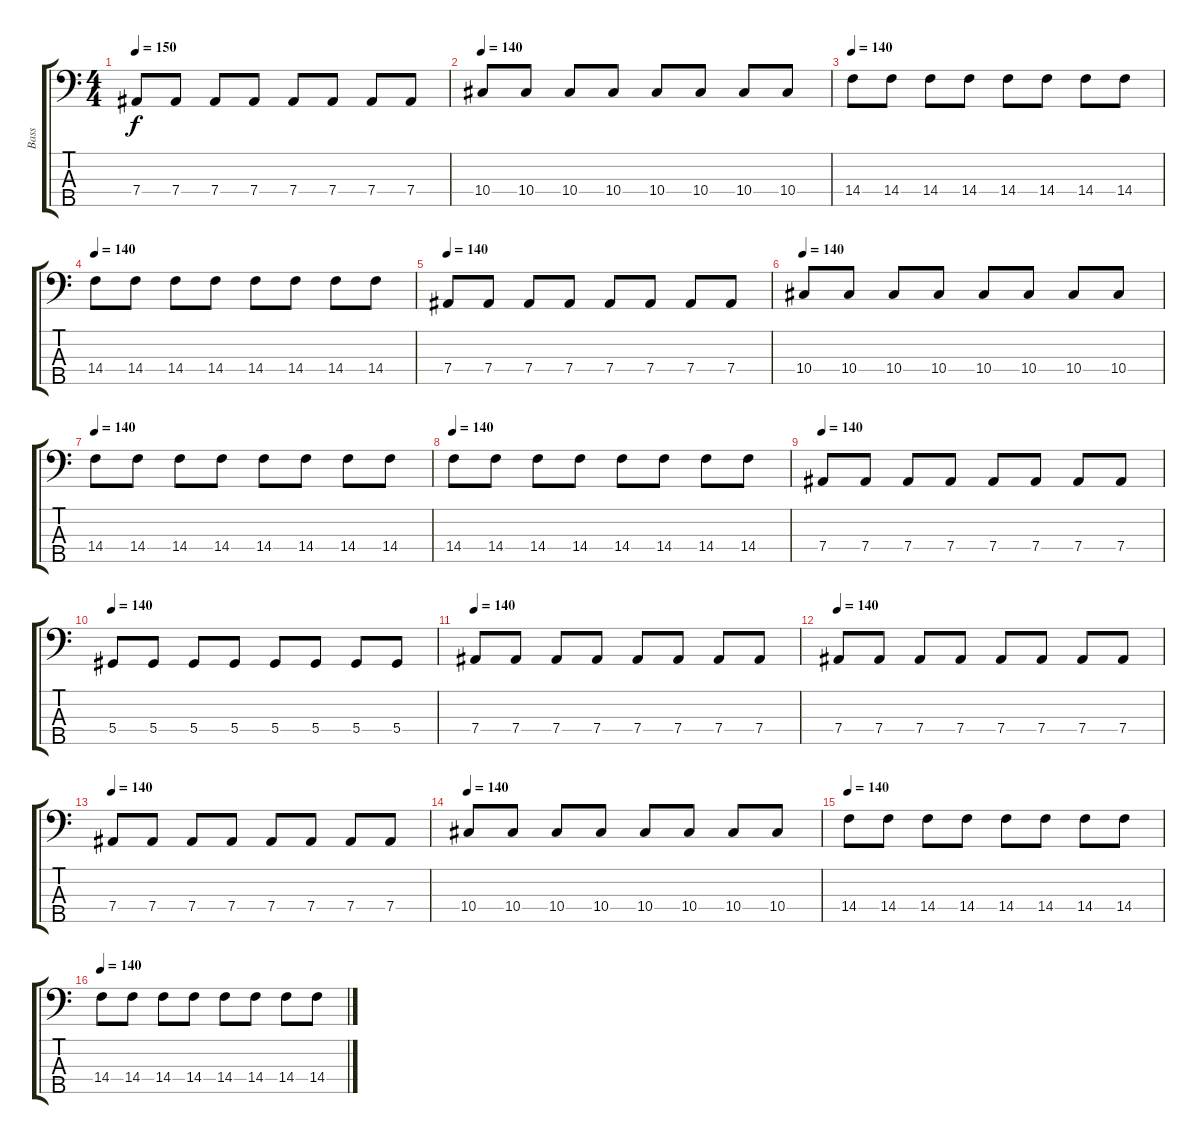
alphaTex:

\track ("Bass" "Bass") {instrument electricbassfinger}
\staff {score tabs}
\tuning (Gb2 Db2 Ab1 Eb1 Bb0) {hide}
\ts (4 4)
\tempo 150
\tempo 140
\tempo 150
\clef f4
\ks c
7.4.8{dy f instrument electricbassfinger} 7.4.8 7.4.8 7.4.8 7.4.8 7.4.8 7.4.8 7.4.8 |
\tempo 140
10.4.8 10.4.8 10.4.8 10.4.8 10.4.8 10.4.8 10.4.8 10.4.8 |
\tempo 140
14.4.8 14.4.8 14.4.8 14.4.8 14.4.8 14.4.8 14.4.8 14.4.8 |
\tempo 140
14.4.8 14.4.8 14.4.8 14.4.8 14.4.8 14.4.8 14.4.8 14.4.8 |
\tempo 140
7.4.8 7.4.8 7.4.8 7.4.8 7.4.8 7.4.8 7.4.8 7.4.8 |
\tempo 140
10.4.8 10.4.8 10.4.8 10.4.8 10.4.8 10.4.8 10.4.8 10.4.8 |
\tempo 140
14.4.8 14.4.8 14.4.8 14.4.8 14.4.8 14.4.8 14.4.8 14.4.8 |
\tempo 140
14.4.8 14.4.8 14.4.8 14.4.8 14.4.8 14.4.8 14.4.8 14.4.8 |
\tempo 140
7.4.8 7.4.8 7.4.8 7.4.8 7.4.8 7.4.8 7.4.8 7.4.8 |
\tempo 140
5.4.8 5.4.8 5.4.8 5.4.8 5.4.8 5.4.8 5.4.8 5.4.8 |
\tempo 140
7.4.8 7.4.8 7.4.8 7.4.8 7.4.8 7.4.8 7.4.8 7.4.8 |
\tempo 140
7.4.8 7.4.8 7.4.8 7.4.8 7.4.8 7.4.8 7.4.8 7.4.8 |
\tempo 140
7.4.8 7.4.8 7.4.8 7.4.8 7.4.8 7.4.8 7.4.8 7.4.8 |
\tempo 140
10.4.8 10.4.8 10.4.8 10.4.8 10.4.8 10.4.8 10.4.8 10.4.8 |
\tempo 140
14.4.8 14.4.8 14.4.8 14.4.8 14.4.8 14.4.8 14.4.8 14.4.8 |
\tempo 140
14.4.8 14.4.8 14.4.8 14.4.8 14.4.8 14.4.8 14.4.8 14.4.8
